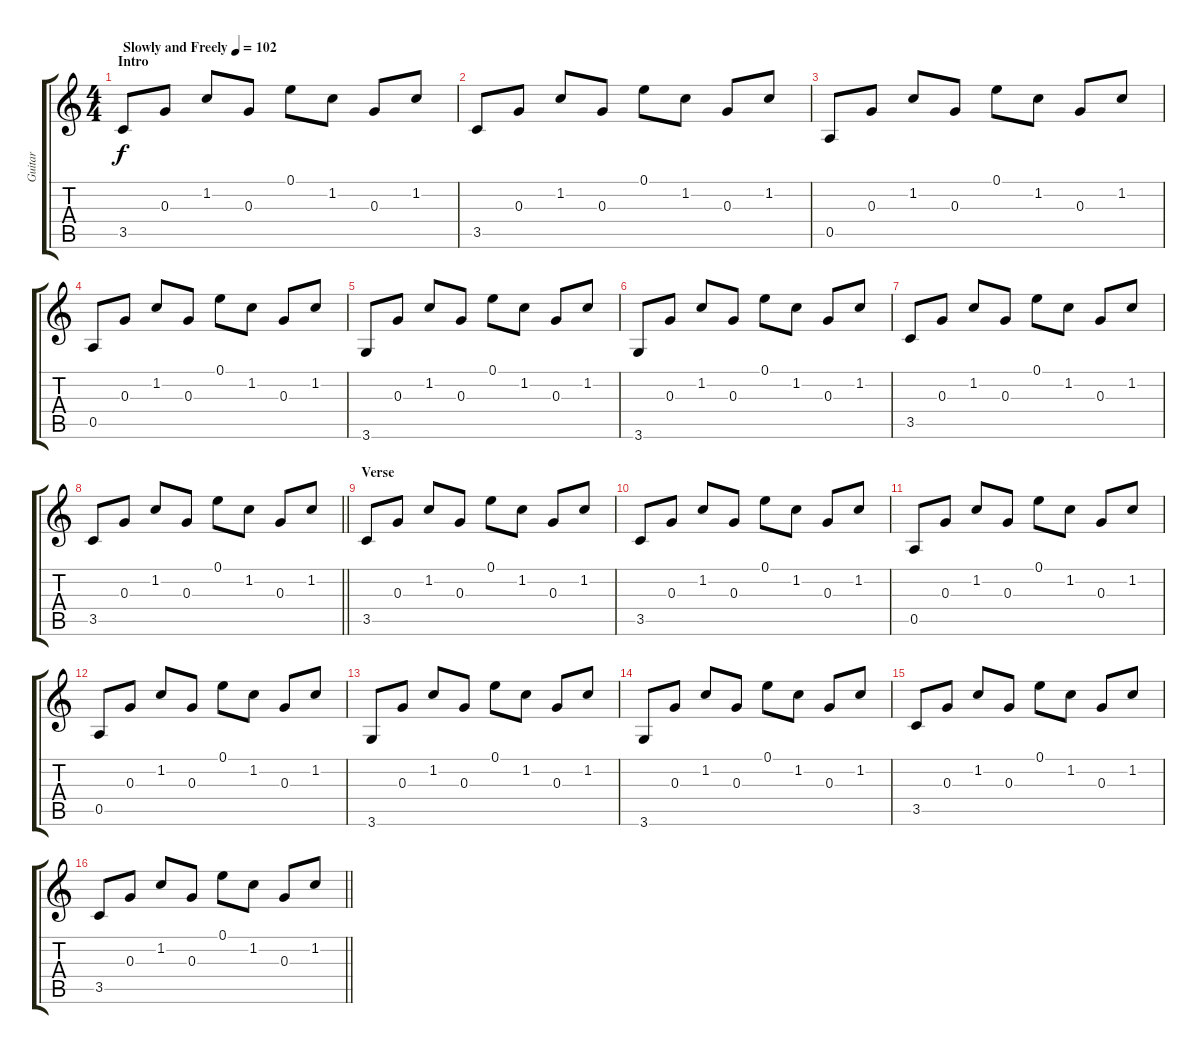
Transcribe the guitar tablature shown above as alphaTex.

\track ("Guitar" "Guitar") {instrument acousticguitarsteel}
\staff {score tabs}
\tuning (E4 B3 G3 D3 A2 E2) {hide}
\ts (4 4)
\section ("" "Intro")
\tempo (102 "Slowly and Freely")
\clef g2
\ks c
3.5.8{dy f instrument acousticguitarsteel} 0.3.8 1.2.8 0.3.8 0.1.8 1.2.8 0.3.8 1.2.8 |
3.5.8 0.3.8 1.2.8 0.3.8 0.1.8 1.2.8 0.3.8 1.2.8 |
0.5.8 0.3.8 1.2.8 0.3.8 0.1.8 1.2.8 0.3.8 1.2.8 |
0.5.8 0.3.8 1.2.8 0.3.8 0.1.8 1.2.8 0.3.8 1.2.8 |
3.6.8 0.3.8 1.2.8 0.3.8 0.1.8 1.2.8 0.3.8 1.2.8 |
3.6.8 0.3.8 1.2.8 0.3.8 0.1.8 1.2.8 0.3.8 1.2.8 |
3.5.8 0.3.8 1.2.8 0.3.8 0.1.8 1.2.8 0.3.8 1.2.8 |
\barLineRight lightlight
3.5.8 0.3.8 1.2.8 0.3.8 0.1.8 1.2.8 0.3.8 1.2.8 |
\section ("" "Verse")
3.5.8 0.3.8 1.2.8 0.3.8 0.1.8 1.2.8 0.3.8 1.2.8 |
3.5.8 0.3.8 1.2.8 0.3.8 0.1.8 1.2.8 0.3.8 1.2.8 |
0.5.8 0.3.8 1.2.8 0.3.8 0.1.8 1.2.8 0.3.8 1.2.8 |
0.5.8 0.3.8 1.2.8 0.3.8 0.1.8 1.2.8 0.3.8 1.2.8 |
3.6.8 0.3.8 1.2.8 0.3.8 0.1.8 1.2.8 0.3.8 1.2.8 |
3.6.8 0.3.8 1.2.8 0.3.8 0.1.8 1.2.8 0.3.8 1.2.8 |
3.5.8 0.3.8 1.2.8 0.3.8 0.1.8 1.2.8 0.3.8 1.2.8 |
\barLineRight lightlight
3.5.8 0.3.8 1.2.8 0.3.8 0.1.8 1.2.8 0.3.8 1.2.8
